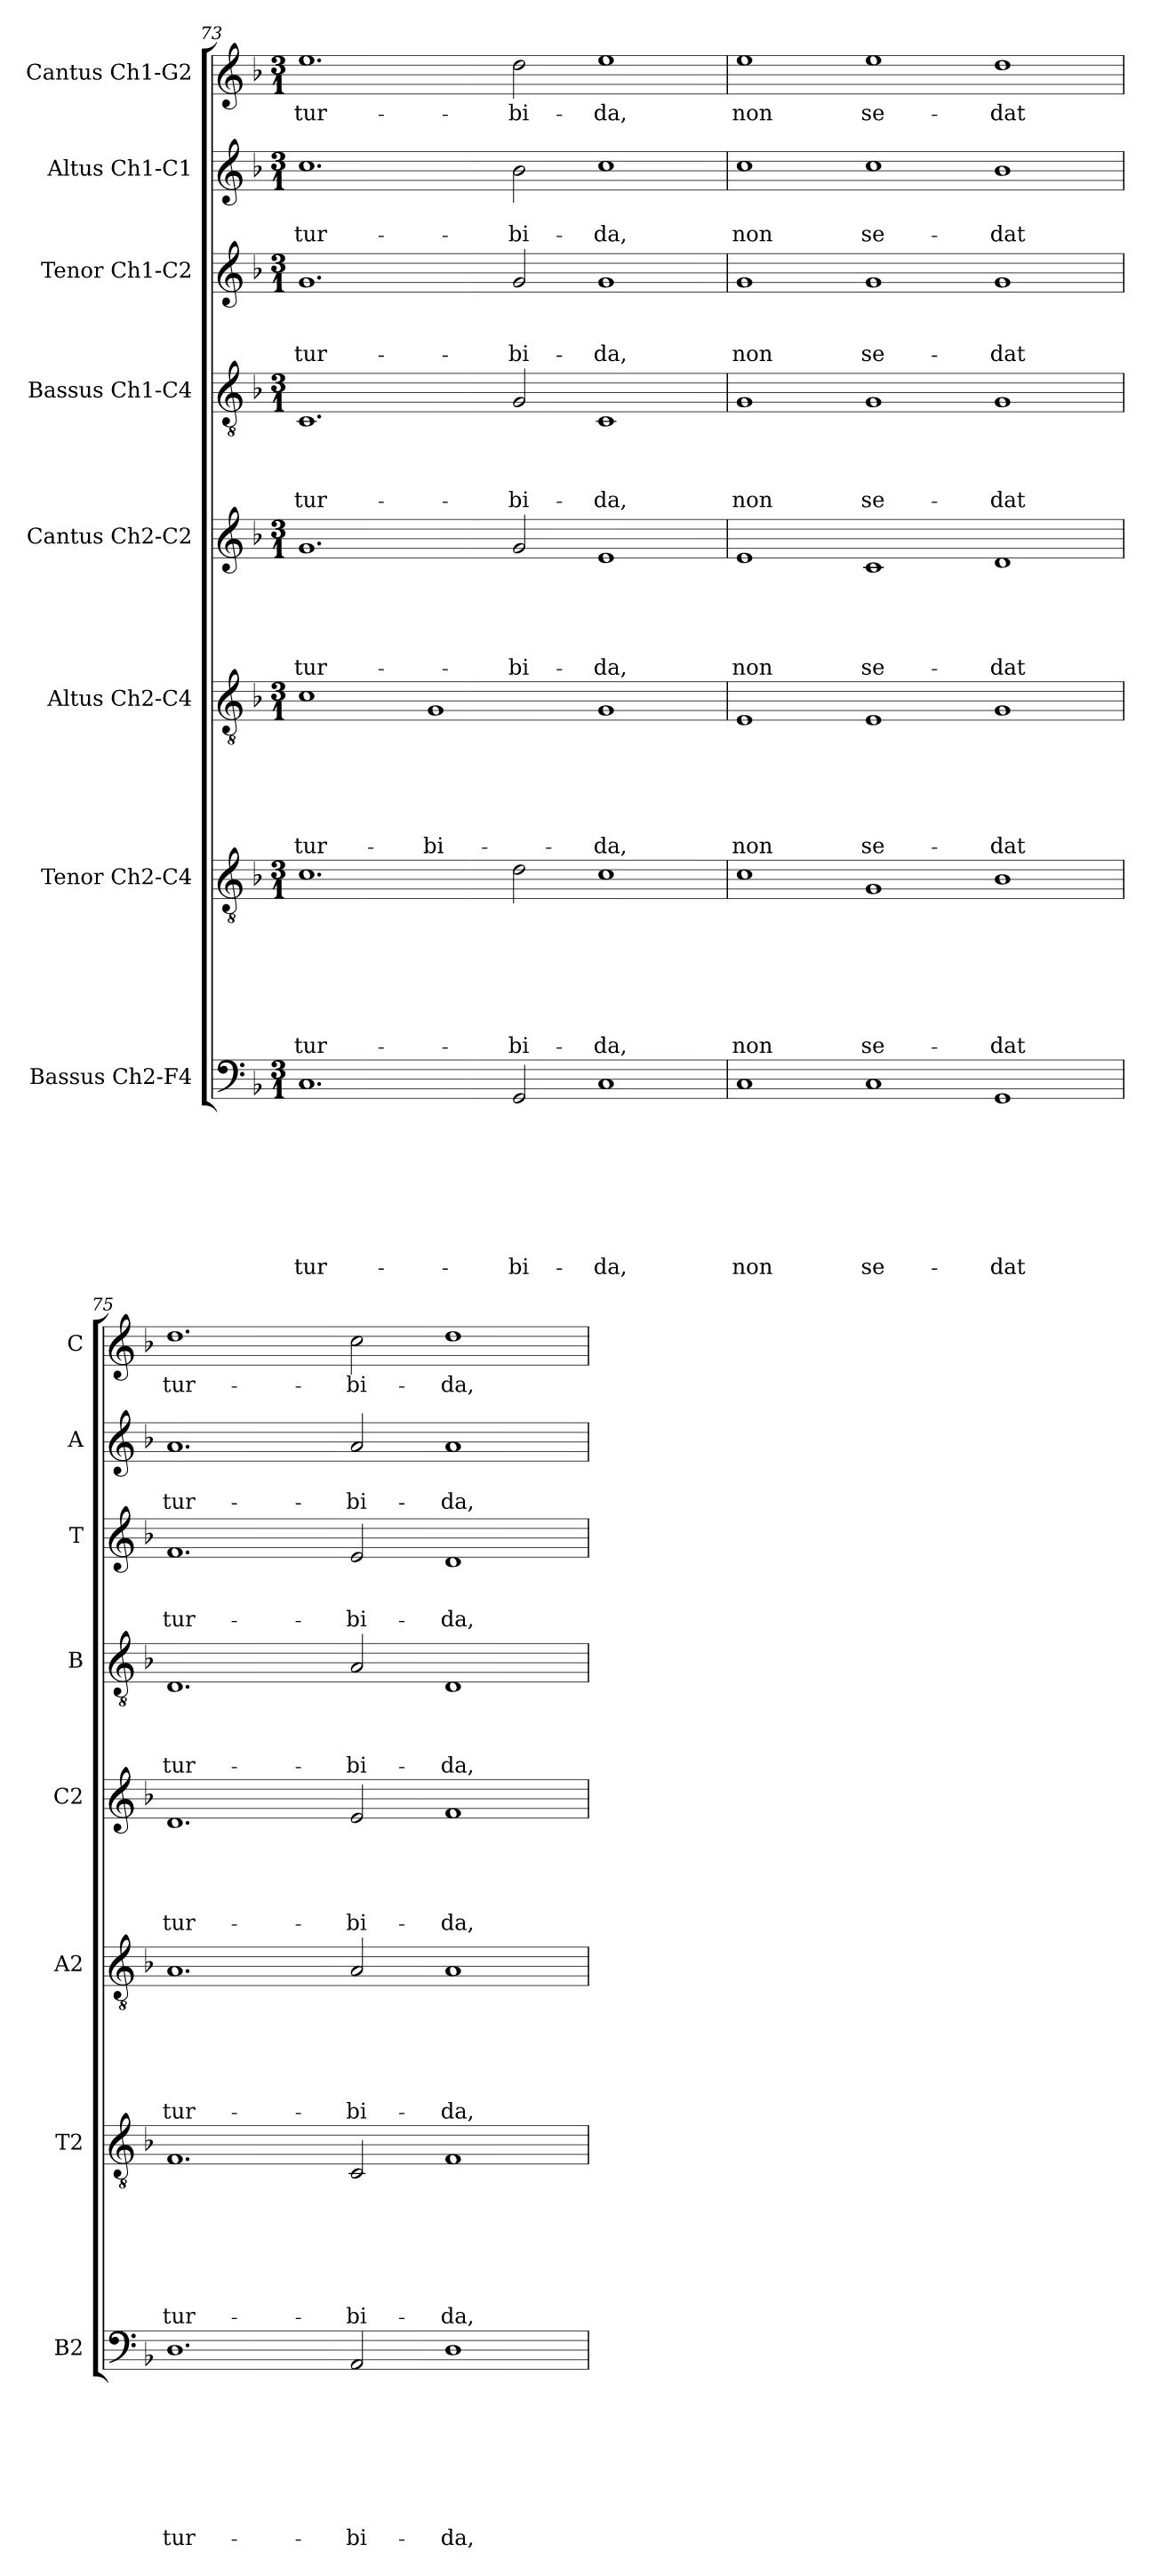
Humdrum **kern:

**kern	**text	**text	**text	**text	**text	**text	**text	**text	**kern	**text	**text	**text	**text	**text	**text	**text	**kern	**text	**text	**text	**text	**text	**text	**kern	**text	**text	**text	**text	**text	**kern	**text	**text	**text	**text	**kern	**text	**text	**text	**kern	**text	**text	**kern	**text
*part8	*part8	*part8	*part8	*part8	*part8	*part8	*part8	*part8	*part7	*part7	*part7	*part7	*part7	*part7	*part7	*part7	*part6	*part6	*part6	*part6	*part6	*part6	*part6	*part5	*part5	*part5	*part5	*part5	*part5	*part4	*part4	*part4	*part4	*part4	*part3	*part3	*part3	*part3	*part2	*part2	*part2	*part1	*part1
*staff8	*staff8	*staff8	*staff8	*staff8	*staff8	*staff8	*staff8	*staff8	*staff7	*staff7	*staff7	*staff7	*staff7	*staff7	*staff7	*staff7	*staff6	*staff6	*staff6	*staff6	*staff6	*staff6	*staff6	*staff5	*staff5	*staff5	*staff5	*staff5	*staff5	*staff4	*staff4	*staff4	*staff4	*staff4	*staff3	*staff3	*staff3	*staff3	*staff2	*staff2	*staff2	*staff1	*staff1
*I"Bassus Ch2-F4	*	*	*	*	*	*	*	*	*I"Tenor Ch2-C4	*	*	*	*	*	*	*	*I"Altus Ch2-C4	*	*	*	*	*	*	*I"Cantus Ch2-C2	*	*	*	*	*	*I"Bassus Ch1-C4	*	*	*	*	*I"Tenor Ch1-C2	*	*	*	*I"Altus Ch1-C1	*	*	*I"Cantus Ch1-G2	*
*I'B2	*	*	*	*	*	*	*	*	*I'T2	*	*	*	*	*	*	*	*I'A2	*	*	*	*	*	*	*I'C2	*	*	*	*	*	*I'B	*	*	*	*	*I'T	*	*	*	*I'A	*	*	*I'C	*
*clefF4	*	*	*	*	*	*	*	*	*clefGv2	*	*	*	*	*	*	*	*clefGv2	*	*	*	*	*	*	*clefG2	*	*	*	*	*	*clefGv2	*	*	*	*	*clefG2	*	*	*	*clefG2	*	*	*clefG2	*
*k[b-]	*	*	*	*	*	*	*	*	*k[b-]	*	*	*	*	*	*	*	*k[b-]	*	*	*	*	*	*	*k[b-]	*	*	*	*	*	*k[b-]	*	*	*	*	*k[b-]	*	*	*	*k[b-]	*	*	*k[b-]	*
*F:	*	*	*	*	*	*	*	*	*F:	*	*	*	*	*	*	*	*F:	*	*	*	*	*	*	*F:	*	*	*	*	*	*F:	*	*	*	*	*F:	*	*	*	*F:	*	*	*F:	*
*M3/1	*	*	*	*	*	*	*	*	*M3/1	*	*	*	*	*	*	*	*M3/1	*	*	*	*	*	*	*M3/1	*	*	*	*	*	*M3/1	*	*	*	*	*M3/1	*	*	*	*M3/1	*	*	*M3/1	*
=73	=73	=73	=73	=73	=73	=73	=73	=73	=73	=73	=73	=73	=73	=73	=73	=73	=73	=73	=73	=73	=73	=73	=73	=73	=73	=73	=73	=73	=73	=73	=73	=73	=73	=73	=73	=73	=73	=73	=73	=73	=73	=73	=73
!	!	!	!	!	!	!	!	!LO:LY:b	!	!	!	!	!	!	!	!LO:LY:b	!	!	!	!	!	!	!LO:LY:b	!	!	!	!	!	!LO:LY:b	!	!	!	!	!LO:LY:b	!	!	!	!LO:LY:b	!	!	!LO:LY:b	!	!LO:LY:b
1.C	.	.	.	.	.	.	.	tur-	1.c	.	.	.	.	.	.	tur-	1c	.	.	.	.	.	tur-	1.g	.	.	.	.	tur-	1.C	.	.	.	tur-	1.g	.	.	tur-	1.cc	.	tur-	1.ee	tur-
!	!	!	!	!	!	!	!	!	!	!	!	!	!	!	!	!	!	!	!	!	!	!	!LO:LY:b	!	!	!	!	!	!	!	!	!	!	!	!	!	!	!	!	!	!	!	!
.	.	.	.	.	.	.	.	.	.	.	.	.	.	.	.	.	1G	.	.	.	.	.	-bi-	.	.	.	.	.	.	.	.	.	.	.	.	.	.	.	.	.	.	.	.
!	!	!	!	!	!	!	!	!LO:LY:b	!	!	!	!	!	!	!	!LO:LY:b	!	!	!	!	!	!	!	!	!	!	!	!	!LO:LY:b	!	!	!	!	!LO:LY:b	!	!	!	!LO:LY:b	!	!	!LO:LY:b	!	!LO:LY:b
2GG/	.	.	.	.	.	.	.	-bi-	2d\	.	.	.	.	.	.	-bi-	.	.	.	.	.	.	.	2g/	.	.	.	.	-bi-	2G/	.	.	.	-bi-	2g/	.	.	-bi-	2b-\	.	-bi-	2dd\	-bi-
!	!	!	!	!	!	!	!	!LO:LY:b	!	!	!	!	!	!	!	!LO:LY:b	!	!	!	!	!	!	!LO:LY:b	!	!	!	!	!	!LO:LY:b	!	!	!	!	!LO:LY:b	!	!	!	!LO:LY:b	!	!	!LO:LY:b	!	!LO:LY:b
1C	.	.	.	.	.	.	.	-da,	1c	.	.	.	.	.	.	-da,	1G	.	.	.	.	.	-da,	1e	.	.	.	.	-da,	1C	.	.	.	-da,	1g	.	.	-da,	1cc	.	-da,	1ee	-da,
=74	=74	=74	=74	=74	=74	=74	=74	=74	=74	=74	=74	=74	=74	=74	=74	=74	=74	=74	=74	=74	=74	=74	=74	=74	=74	=74	=74	=74	=74	=74	=74	=74	=74	=74	=74	=74	=74	=74	=74	=74	=74	=74	=74
!	!	!	!	!	!	!	!	!LO:LY:b	!	!	!	!	!	!	!	!LO:LY:b	!	!	!	!	!	!	!LO:LY:b	!	!	!	!	!	!LO:LY:b	!	!	!	!	!LO:LY:b	!	!	!	!LO:LY:b	!	!	!LO:LY:b	!	!LO:LY:b
1C	.	.	.	.	.	.	.	non	1c	.	.	.	.	.	.	non	1E	.	.	.	.	.	non	1e	.	.	.	.	non	1G	.	.	.	non	1g	.	.	non	1cc	.	non	1ee	non
!	!	!	!	!	!	!	!	!LO:LY:b	!	!	!	!	!	!	!	!LO:LY:b	!	!	!	!	!	!	!LO:LY:b	!	!	!	!	!	!LO:LY:b	!	!	!	!	!LO:LY:b	!	!	!	!LO:LY:b	!	!	!LO:LY:b	!	!LO:LY:b
1C	.	.	.	.	.	.	.	se-	1G	.	.	.	.	.	.	se-	1E	.	.	.	.	.	se-	1c	.	.	.	.	se-	1G	.	.	.	se-	1g	.	.	se-	1cc	.	se-	1ee	se-
!	!	!	!	!	!	!	!	!LO:LY:b	!	!	!	!	!	!	!	!LO:LY:b	!	!	!	!	!	!	!LO:LY:b	!	!	!	!	!	!LO:LY:b	!	!	!	!	!LO:LY:b	!	!	!	!LO:LY:b	!	!	!LO:LY:b	!	!LO:LY:b
1GG	.	.	.	.	.	.	.	-dat	1B-	.	.	.	.	.	.	-dat	1G	.	.	.	.	.	-dat	1d	.	.	.	.	-dat	1G	.	.	.	-dat	1g	.	.	-dat	1b-	.	-dat	1dd	-dat
=75	=75	=75	=75	=75	=75	=75	=75	=75	=75	=75	=75	=75	=75	=75	=75	=75	=75	=75	=75	=75	=75	=75	=75	=75	=75	=75	=75	=75	=75	=75	=75	=75	=75	=75	=75	=75	=75	=75	=75	=75	=75	=75	=75
!	!	!	!	!	!	!	!	!LO:LY:b	!	!	!	!	!	!	!	!LO:LY:b	!	!	!	!	!	!	!LO:LY:b	!	!	!	!	!	!LO:LY:b	!	!	!	!	!LO:LY:b	!	!	!	!LO:LY:b	!	!	!LO:LY:b	!	!LO:LY:b
1.D	.	.	.	.	.	.	.	tur-	1.F	.	.	.	.	.	.	tur-	1.A	.	.	.	.	.	tur-	1.d	.	.	.	.	tur-	1.D	.	.	.	tur-	1.f	.	.	tur-	1.a	.	tur-	1.dd	tur-
!	!	!	!	!	!	!	!	!LO:LY:b	!	!	!	!	!	!	!	!LO:LY:b	!	!	!	!	!	!	!LO:LY:b	!	!	!	!	!	!LO:LY:b	!	!	!	!	!LO:LY:b	!	!	!	!LO:LY:b	!	!	!LO:LY:b	!	!LO:LY:b
2AA/	.	.	.	.	.	.	.	-bi-	2C/	.	.	.	.	.	.	-bi-	2A/	.	.	.	.	.	-bi-	2e/	.	.	.	.	-bi-	2A/	.	.	.	-bi-	2e/	.	.	-bi-	2a/	.	-bi-	2cc\	-bi-
!	!	!	!	!	!	!	!	!LO:LY:b	!	!	!	!	!	!	!	!LO:LY:b	!	!	!	!	!	!	!LO:LY:b	!	!	!	!	!	!LO:LY:b	!	!	!	!	!LO:LY:b	!	!	!	!LO:LY:b	!	!	!LO:LY:b	!	!LO:LY:b
1D	.	.	.	.	.	.	.	-da,	1F	.	.	.	.	.	.	-da,	1A	.	.	.	.	.	-da,	1f	.	.	.	.	-da,	1D	.	.	.	-da,	1d	.	.	-da,	1a	.	-da,	1dd	-da,
=	=	=	=	=	=	=	=	=	=	=	=	=	=	=	=	=	=	=	=	=	=	=	=	=	=	=	=	=	=	=	=	=	=	=	=	=	=	=	=	=	=	=	=
*-	*-	*-	*-	*-	*-	*-	*-	*-	*-	*-	*-	*-	*-	*-	*-	*-	*-	*-	*-	*-	*-	*-	*-	*-	*-	*-	*-	*-	*-	*-	*-	*-	*-	*-	*-	*-	*-	*-	*-	*-	*-	*-	*-
